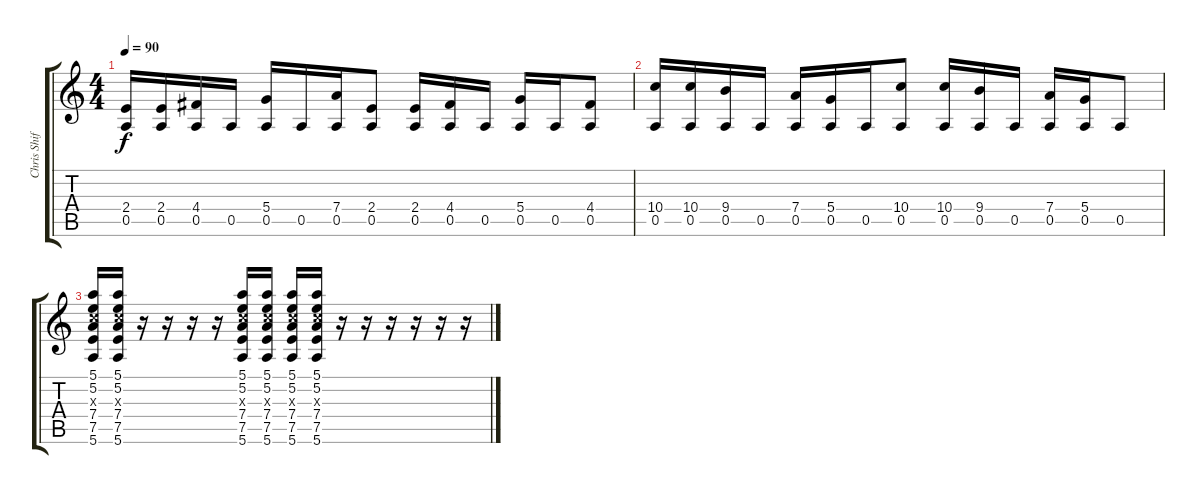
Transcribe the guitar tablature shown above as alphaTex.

\track ("Chris Shifflet - Lead Guitar" "Chris Shif") {instrument electricguitarclean}
\staff {score tabs}
\tuning (E4 B3 G3 D3 A2 E2) {hide}
\ts (4 4)
\tempo 90
\clef g2
\ks c
(2.4 0.5).16{dy f} (2.4 0.5).16 (4.4 0.5).16 0.5.16 (5.4 0.5).16 0.5.16 (7.4 0.5).16 (2.4 0.5).8 (2.4 0.5).16 (4.4 0.5).16 0.5.16 (5.4 0.5).16 0.5.16 (4.4 0.5).8 |
(10.4 0.5).16{instrument overdrivenguitar} (10.4 0.5).16 (9.4 0.5).16 0.5.16 (7.4 0.5).16 (5.4 0.5).16 0.5.16 (10.4 0.5).8 (10.4 0.5).16 (9.4 0.5).16 0.5.16 (7.4 0.5).16 (5.4 0.5).16 0.5.8 |
(5.1 5.2 5.3{x} 7.4 7.5 5.6).16 (5.1 5.2 5.3{x} 7.4 7.5 5.6).16 r.16 r.16 r.16 r.16 (5.1 5.2 5.3{x} 7.4 7.5 5.6).16 (5.1 5.2 5.3{x} 7.4 7.5 5.6).16 (5.1 5.2 5.3{x} 7.4 7.5 5.6).16 (5.1 5.2 5.3{x} 7.4 7.5 5.6).16 r.16 r.16 r.16 r.16 r.16 r.16
